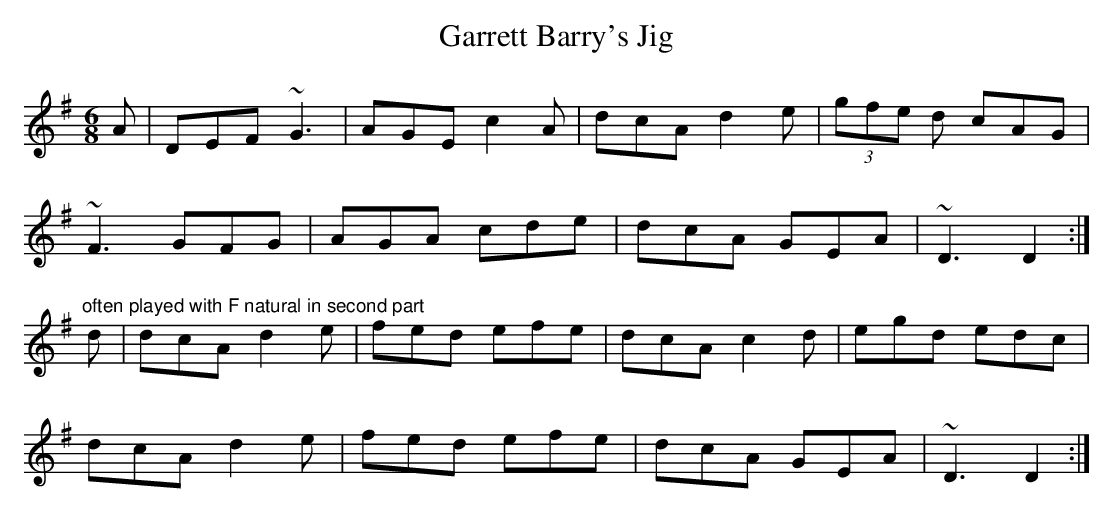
X:1
T:Garrett Barry's Jig
M:6/8
K:Dmix
A|DEF ~G3|AGE c2A|dcA d2e|(3gfe d cAG|
~F3 GFG|AGA cde|dcA GEA|~D3 D2:|
"often played with F natural in second part"
d|dcA d2e|fed efe|dcA c2d|egd edc|
dcA d2e|fed efe|dcA GEA|~D3 D2:|
